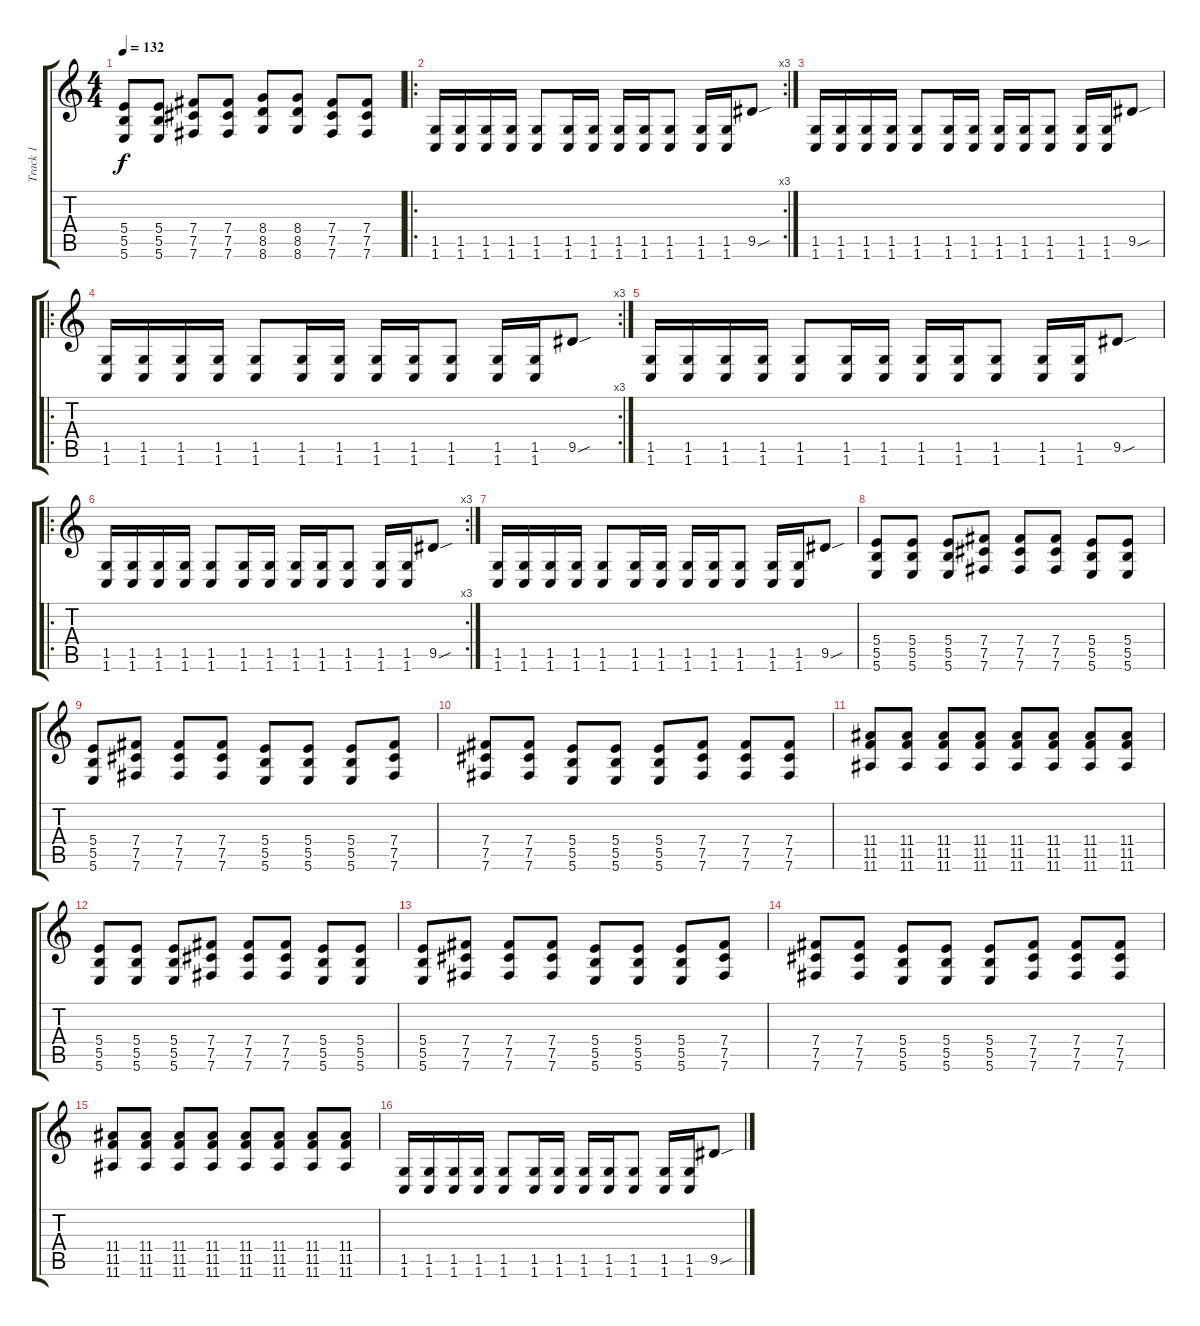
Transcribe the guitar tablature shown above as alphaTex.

\track ("Track 1" "Track 1") {instrument distortionguitar}
\staff {score tabs}
\tuning (Db4 Ab3 E3 B2 Gb2 B1) {hide}
\ts (4 4)
\tempo 132
\clef g2
\ks c
(5.4 5.5 5.6).8{dy f} (5.4 5.5 5.6).8 (7.4 7.5 7.6).8 (7.4 7.5 7.6).8 (8.4 8.5 8.6).8 (8.4 8.5 8.6).8 (7.4 7.5 7.6).8 (7.4 7.5 7.6).8 |
\ro
\rc 3
(1.5 1.6).16 (1.5 1.6).16 (1.5 1.6).16 (1.5 1.6).16 (1.5 1.6).8 (1.5 1.6).16 (1.5 1.6).16 (1.5 1.6).16 (1.5 1.6).16 (1.5 1.6).8 (1.5 1.6).16 (1.5 1.6).16 9.5{sou}.8 |
(1.5 1.6).16 (1.5 1.6).16 (1.5 1.6).16 (1.5 1.6).16 (1.5 1.6).8 (1.5 1.6).16 (1.5 1.6).16 (1.5 1.6).16 (1.5 1.6).16 (1.5 1.6).8 (1.5 1.6).16 (1.5 1.6).16 9.5{sou}.8 |
\ro
\rc 3
(1.5 1.6).16 (1.5 1.6).16 (1.5 1.6).16 (1.5 1.6).16 (1.5 1.6).8 (1.5 1.6).16 (1.5 1.6).16 (1.5 1.6).16 (1.5 1.6).16 (1.5 1.6).8 (1.5 1.6).16 (1.5 1.6).16 9.5{sou}.8 |
(1.5 1.6).16 (1.5 1.6).16 (1.5 1.6).16 (1.5 1.6).16 (1.5 1.6).8 (1.5 1.6).16 (1.5 1.6).16 (1.5 1.6).16 (1.5 1.6).16 (1.5 1.6).8 (1.5 1.6).16 (1.5 1.6).16 9.5{sou}.8 |
\ro
\rc 3
(1.5 1.6).16 (1.5 1.6).16 (1.5 1.6).16 (1.5 1.6).16 (1.5 1.6).8 (1.5 1.6).16 (1.5 1.6).16 (1.5 1.6).16 (1.5 1.6).16 (1.5 1.6).8 (1.5 1.6).16 (1.5 1.6).16 9.5{sou}.8 |
(1.5 1.6).16 (1.5 1.6).16 (1.5 1.6).16 (1.5 1.6).16 (1.5 1.6).8 (1.5 1.6).16 (1.5 1.6).16 (1.5 1.6).16 (1.5 1.6).16 (1.5 1.6).8 (1.5 1.6).16 (1.5 1.6).16 9.5{sou}.8 |
(5.4 5.5 5.6).8 (5.4 5.5 5.6).8 (5.4 5.5 5.6).8 (7.4 7.5 7.6).8 (7.4 7.5 7.6).8 (7.4 7.5 7.6).8 (5.4 5.5 5.6).8 (5.4 5.5 5.6).8 |
(5.4 5.5 5.6).8 (7.4 7.5 7.6).8 (7.4 7.5 7.6).8 (7.4 7.5 7.6).8 (5.4 5.5 5.6).8 (5.4 5.5 5.6).8 (5.4 5.5 5.6).8 (7.4 7.5 7.6).8 |
(7.4 7.5 7.6).8 (7.4 7.5 7.6).8 (5.4 5.5 5.6).8 (5.4 5.5 5.6).8 (5.4 5.5 5.6).8 (7.4 7.5 7.6).8 (7.4 7.5 7.6).8 (7.4 7.5 7.6).8 |
(11.4 11.5 11.6).8 (11.4 11.5 11.6).8 (11.4 11.5 11.6).8 (11.4 11.5 11.6).8 (11.4 11.5 11.6).8 (11.4 11.5 11.6).8 (11.4 11.5 11.6).8 (11.4 11.5 11.6).8 |
(5.4 5.5 5.6).8 (5.4 5.5 5.6).8 (5.4 5.5 5.6).8 (7.4 7.5 7.6).8 (7.4 7.5 7.6).8 (7.4 7.5 7.6).8 (5.4 5.5 5.6).8 (5.4 5.5 5.6).8 |
(5.4 5.5 5.6).8 (7.4 7.5 7.6).8 (7.4 7.5 7.6).8 (7.4 7.5 7.6).8 (5.4 5.5 5.6).8 (5.4 5.5 5.6).8 (5.4 5.5 5.6).8 (7.4 7.5 7.6).8 |
(7.4 7.5 7.6).8 (7.4 7.5 7.6).8 (5.4 5.5 5.6).8 (5.4 5.5 5.6).8 (5.4 5.5 5.6).8 (7.4 7.5 7.6).8 (7.4 7.5 7.6).8 (7.4 7.5 7.6).8 |
(11.4 11.5 11.6).8 (11.4 11.5 11.6).8 (11.4 11.5 11.6).8 (11.4 11.5 11.6).8 (11.4 11.5 11.6).8 (11.4 11.5 11.6).8 (11.4 11.5 11.6).8 (11.4 11.5 11.6).8 |
(1.5 1.6).16 (1.5 1.6).16 (1.5 1.6).16 (1.5 1.6).16 (1.5 1.6).8 (1.5 1.6).16 (1.5 1.6).16 (1.5 1.6).16 (1.5 1.6).16 (1.5 1.6).8 (1.5 1.6).16 (1.5 1.6).16 9.5{sou}.8
